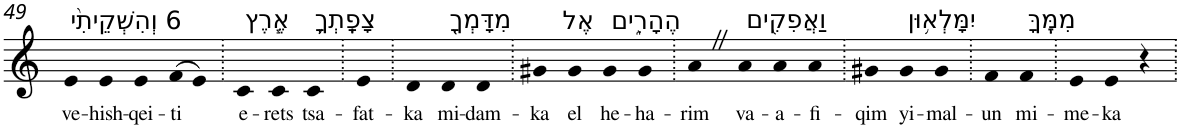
**kern	**text
*part1	*part1
*staff1	*staff1
*I"Piano	*
*I'Pno	*
!!LO:PB:g=z
*clefG2	*
*k[]	*
=49	=49
!LO:TX:a:t=6 וְהִשְׁקֵיתִ֨י	!
!	!LO:LY:b
4e	ve-
!	!LO:LY:b
4e	-hish-
!	!LO:LY:b
4e	-qei-
!	!LO:LY:b
(>8f	-ti
8e)	.
=50.	=50.
!LO:TX:a:t=אֶ֧רֶץ	!
!	!LO:LY:b
4c	e-
!	!LO:LY:b
4c	-rets
!LO:TX:a:t=צָפָֽתְךָ֛	!
!	!LO:LY:b
4c	tsa-
=51.	=51.
!	!LO:LY:b
4e	-fat-
=52.	=52.
!	!LO:LY:b
4d	-ka
!LO:TX:a:t=מִדָּמְךָ֖	!
!	!LO:LY:b
4d	mi-
!	!LO:LY:b
4d	-dam-
=53.	=53.
!	!LO:LY:b
4g#X	-ka
!LO:TX:a:t=אֶל	!
!	!LO:LY:b
4g#	el
!LO:TX:a:t=הֶהָרִ֑ים	!
!	!LO:LY:b
4g#	he-
!	!LO:LY:b
4g#	-ha-
=54.	=54.
!	!LO:LY:b
4aZ	-rim
!LO:TX:a:t=וַאֲפִקִ֖ים	!
!	!LO:LY:b
4a	va-
!	!LO:LY:b
4a	-a-
!	!LO:LY:b
4a	-fi-
=55.	=55.
!	!LO:LY:b
4g#X	-qim
!LO:TX:a:t=יִמָּלְא֥וּן	!
!	!LO:LY:b
4g#	yi-
!	!LO:LY:b
4g#	-mal-
=56.	=56.
!	!LO:LY:b
4f	-un
!LO:TX:a:t=מִמֶּֽךָּ	!
!	!LO:LY:b
4f	mi-
=57.	=57.
!	!LO:LY:b
4e	-me-
!	!LO:LY:b
4e	-ka
4r	.
=.	=.
*-	*-
